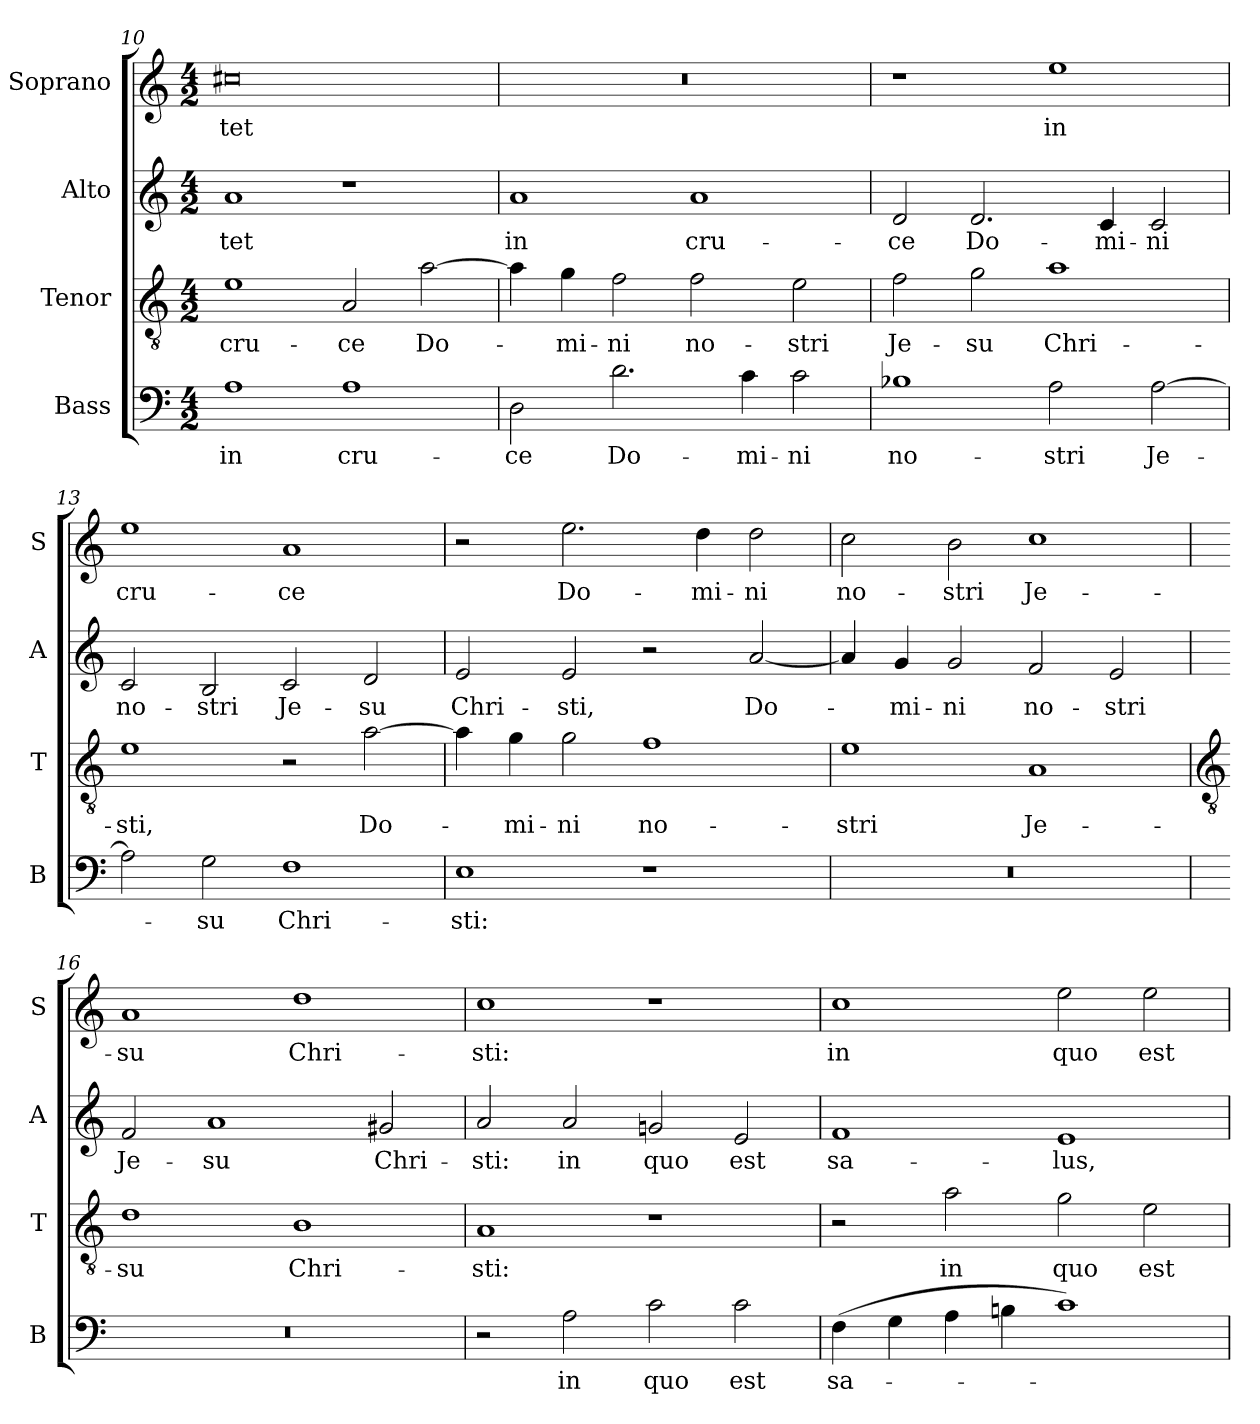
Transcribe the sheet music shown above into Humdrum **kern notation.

**kern	**text	**kern	**text	**kern	**text	**kern	**text
*part4	*part4	*part3	*part3	*part2	*part2	*part1	*part1
*staff4	*staff4	*staff3	*staff3	*staff2	*staff2	*staff1	*staff1
*I"Bass	*	*I"Tenor	*	*I"Alto	*	*I"Soprano	*
*I'B	*	*I'T	*	*I'A	*	*I'S	*
!!LO:LB:g=z
*clefF4	*	*clefGv2	*	*clefG2	*	*clefG2	*
*k[]	*	*k[]	*	*k[]	*	*k[]	*
*C:	*	*C:	*	*C:	*	*C:	*
*M4/2	*	*M4/2	*	*M4/2	*	*M4/2	*
=10	=10	=10	=10	=10	=10	=10	=10
!	!LO:LY:b	!	!LO:LY:b	!	!LO:LY:b	!	!LO:LY:b
1A	in	1e	cru-	1a	tet	0cc#X	-tet
!	!LO:LY:b	!	!LO:LY:b	!	!	!	!
1A	cru-	2A	-ce	1r	.	.	.
!	!	!	!LO:LY:b	!	!	!	!
.	.	[2a	Do-	.	.	.	.
=11	=11	=11	=11	=11	=11	=11	=11
!	!LO:LY:b	!	!	!	!LO:LY:b	!	!
2D	-ce	4a]	.	1a	in	0r	.
!	!	!	!LO:LY:b	!	!	!	!
.	.	4g	mi-	.	.	.	.
!	!LO:LY:b	!	!LO:LY:b	!	!	!	!
2.d	Do-	2f	-ni	.	.	.	.
!	!	!	!LO:LY:b	!	!LO:LY:b	!	!
.	.	2f	no-	1a	cru-	.	.
!	!LO:LY:b	!	!	!	!	!	!
4c	-mi-	.	.	.	.	.	.
!	!LO:LY:b	!	!LO:LY:b	!	!	!	!
2c	-ni	2e	-stri	.	.	.	.
=12	=12	=12	=12	=12	=12	=12	=12
!	!LO:LY:b	!	!LO:LY:b	!	!LO:LY:b	!	!
1B-X	no-	2f	Je-	2d	-ce	1r	.
!	!	!	!LO:LY:b	!	!LO:LY:b	!	!
.	.	2g	-su	2.d	Do-	.	.
!	!LO:LY:b	!	!LO:LY:b	!	!	!	!LO:LY:b
2A	-stri	1a	Chri-	.	.	1ee	in
!	!	!	!	!	!LO:LY:b	!	!
.	.	.	.	4c	-mi-	.	.
!	!LO:LY:b	!	!	!	!LO:LY:b	!	!
[2A	Je-	.	.	2c	-ni	.	.
=13	=13	=13	=13	=13	=13	=13	=13
!	!	!	!LO:LY:b	!	!LO:LY:b	!	!LO:LY:b
2A]	.	1e	-sti,	2c	no-	1ee	cru-
!	!LO:LY:b	!	!	!	!LO:LY:b	!	!
2G	su	.	.	2B	-stri	.	.
!	!LO:LY:b	!	!	!	!LO:LY:b	!	!LO:LY:b
1F	Chri-	2r	.	2c	Je-	1a	-ce
!	!	!	!LO:LY:b	!	!LO:LY:b	!	!
.	.	[2a	Do-	2d	-su	.	.
=14	=14	=14	=14	=14	=14	=14	=14
!	!LO:LY:b	!	!	!	!LO:LY:b	!	!
1E	-sti:	4a]	.	2e	Chri-	2r	.
!	!	!	!LO:LY:b	!	!	!	!
.	.	4g	mi-	.	.	.	.
!	!	!	!LO:LY:b	!	!LO:LY:b	!	!LO:LY:b
.	.	2g	-ni	2e	-sti,	2.ee	Do-
!	!	!	!LO:LY:b	!	!	!	!
1r	.	1f	no-	2r	.	.	.
!	!	!	!	!	!	!	!LO:LY:b
.	.	.	.	.	.	4dd	-mi-
!	!	!	!	!	!LO:LY:b	!	!LO:LY:b
.	.	.	.	[2a	Do-	2dd	-ni
=15	=15	=15	=15	=15	=15	=15	=15
!	!	!	!LO:LY:b	!	!	!	!LO:LY:b
0r	.	1e	-stri	4a]	.	2cc	no-
!	!	!	!	!	!LO:LY:b	!	!
.	.	.	.	4g	mi-	.	.
!	!	!	!	!	!LO:LY:b	!	!LO:LY:b
.	.	.	.	2g	-ni	2b	-stri
!	!	!	!LO:LY:b	!	!LO:LY:b	!	!LO:LY:b
.	.	1A	Je-	2f	no-	1cc	Je-
!	!	!	!	!	!LO:LY:b	!	!
.	.	.	.	2e	-stri	.	.
!!LO:LB:g=z
=16	=16	=16	=16	=16	=16	=16	=16
*	*	*clefGv2	*	*	*	*	*
!	!	!	!LO:LY:b	!	!LO:LY:b	!	!LO:LY:b
0r	.	1d	-su	2f	Je-	1a	-su
!	!	!	!	!	!LO:LY:b	!	!
.	.	.	.	1a	-su	.	.
!	!	!	!LO:LY:b	!	!	!	!LO:LY:b
.	.	1B	Chri-	.	.	1dd	Chri-
!	!	!	!	!	!LO:LY:b	!	!
.	.	.	.	2g#X	Chri-	.	.
=17	=17	=17	=17	=17	=17	=17	=17
!	!	!	!LO:LY:b	!	!LO:LY:b	!	!LO:LY:b
2r	.	1A	-sti:	2a	-sti:	1cc	-sti:
!	!LO:LY:b	!	!	!	!LO:LY:b	!	!
2A	in	.	.	2a	in	.	.
!	!LO:LY:b	!	!	!	!LO:LY:b	!	!
2c	quo	1r	.	2gn	quo	1r	.
!	!LO:LY:b	!	!	!	!LO:LY:b	!	!
2c	est	.	.	2e	est	.	.
=18	=18	=18	=18	=18	=18	=18	=18
!	!LO:LY:b	!	!	!	!LO:LY:b	!	!LO:LY:b
(>4F	sa-	2r	.	1f	sa-	1cc	in
4G	.	.	.	.	.	.	.
!	!	!	!LO:LY:b	!	!	!	!
4A	.	2a	in	.	.	.	.
4Bn	.	.	.	.	.	.	.
!	!	!	!LO:LY:b	!	!LO:LY:b	!	!LO:LY:b
1c)	.	2g	quo	1e	-lus,	2ee	quo
!	!	!	!LO:LY:b	!	!	!	!LO:LY:b
.	.	2e	est	.	.	2ee	est
=	=	=	=	=	=	=	=
*-	*-	*-	*-	*-	*-	*-	*-
